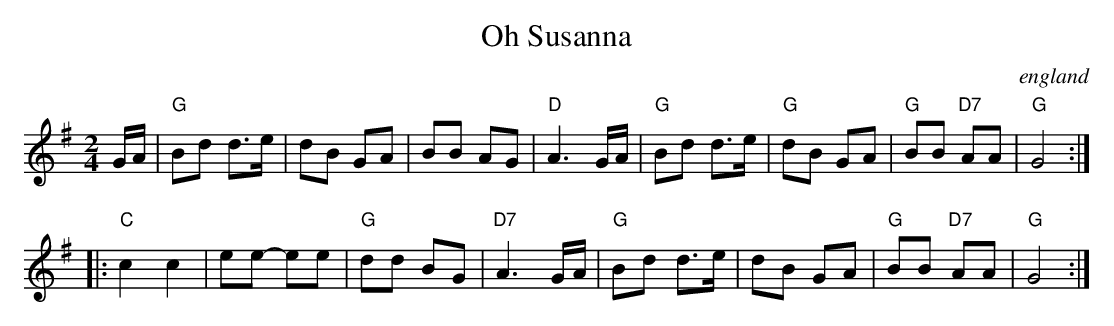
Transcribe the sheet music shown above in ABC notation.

X:1
T:Oh Susanna
O:england
M:2/4
L:1/4
K:G
G/4A/4|"G"B/2d/2 d3/4e/4|d/2B/2 G/2A/2|B/2B/2 A/2G/2|"D"A3/2G/4A/4|\
"G"B/2d/2 d3/4e/4|"G"d/2B/2 G/2A/2|"G"B/2B/2 "D7"A/2A/2|"G"G2::
"C"c c|e/2e/2 -e/2e/2|"G"d/2d/2 B/2G/2|"D7"A3/2G/4A/4|"G"B/2d/2 d3/4e/4|\
d/2B/2 G/2A/2|"G"B/2B/2 "D7"A/2A/2|"G"G2:|
